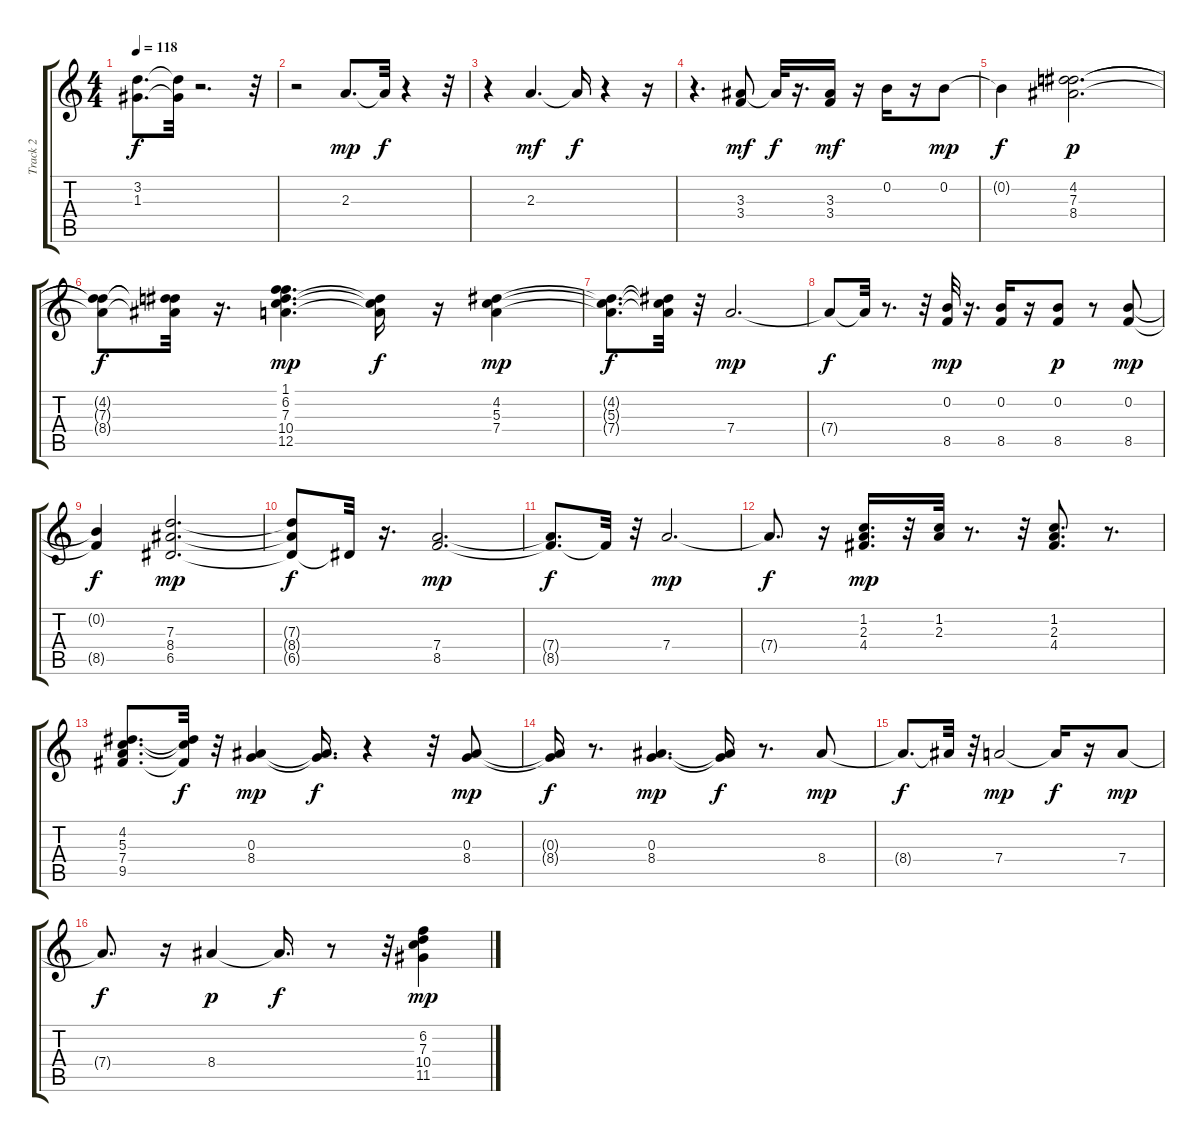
\track ("Track 2" "Track 2") {instrument acousticguitarsteel}
\staff {score tabs}
\tuning (E4 B3 G3 D3 A2 E2) {hide}
\ts (4 4)
\tempo 118
\clef g2
\ks c
(3.2{t} 1.3{t}).8{d dy f} (3.2{t} 1.3{t}).32 r.2{d} r.32 |
r.2 2.3.8{d dy mp} 2.3{t}.32{dy f} r.4 r.32 |
r.4 2.3.4{d dy mf} 2.3{t}.16{dy f} r.4 r.16 |
r.4{d} (3.3 3.4).8{dy mf} 3.3{t}.32{dy f} r.16{d} (3.3 3.4).16{dy mf} r.16 0.2.16 r.16 0.2.8{dy mp} |
0.2{t}.4{dy f} (4.2 7.3 8.4).2{d dy p} |
(4.2{t} 7.3{t} 8.4{t}).8{dy f} (4.2{t} 7.3{t} 8.4{t}).32 r.16{d} (1.1 6.2 7.3 10.4 12.5).4{d dy mp} (7.3{t} 10.4{t} 12.5{t}).16{dy f} r.16 (4.2 5.3 7.4).4{dy mp} |
(4.2{t} 5.3{t} 7.4{t}).8{d dy f} (4.2{t} 5.3{t} 7.4{t}).32 r.32 7.4.2{d dy mp} |
7.4{t}.8{dy f} 7.4{t}.32 r.8{d} r.32 (0.2 8.5).32{dy mp} r.16{d} (0.2 8.5).16 r.16 (0.2 8.5).8{dy p} r.8 (0.2 8.5).8{dy mp} |
(0.2{t} 8.5{t}).4{dy f} (7.3 8.4 6.5).2{d dy mp} |
(7.3{t} 8.4{t} 6.5{t}).8{dy f} 6.5{t}.32 r.16{d} (7.4 8.5).2{d dy mp} |
(7.4{t} 8.5{t}).8{d dy f} 8.5{t}.32 r.32 7.4.2{d dy mp} |
7.4{t}.8{d dy f} r.16 (1.2 2.3 4.4).16{d dy mp} r.32 (1.2 2.3).32 r.8{d} r.32 (1.2 2.3 4.4).8{d} r.8{d} |
(4.2 5.3 7.4 9.5).8{d} (4.2{t} 5.3{t} 9.5{t}).32{dy f} r.32 (0.3 8.4).4{dy mp} (0.3{t} 8.4{t}).16{d dy f} r.4 r.32 (0.3 8.4).8{dy mp} |
(0.3{t} 8.4{t}).16{dy f} r.8{d} (0.3 8.4).4{d dy mp} (0.3{t} 8.4{t}).16{dy f} r.8{d} 8.4.8{dy mp} |
8.4{t}.8{d dy f} 8.4{t}.32 r.32 7.4.2{dy mp} 7.4{t}.16{dy f} r.16 7.4.8{dy mp} |
7.4{t}.8{d dy f} r.16 8.4.4{dy p} 8.4{t}.16{d dy f} r.8 r.32 (6.2 7.3 10.4 11.5).4{dy mp}
